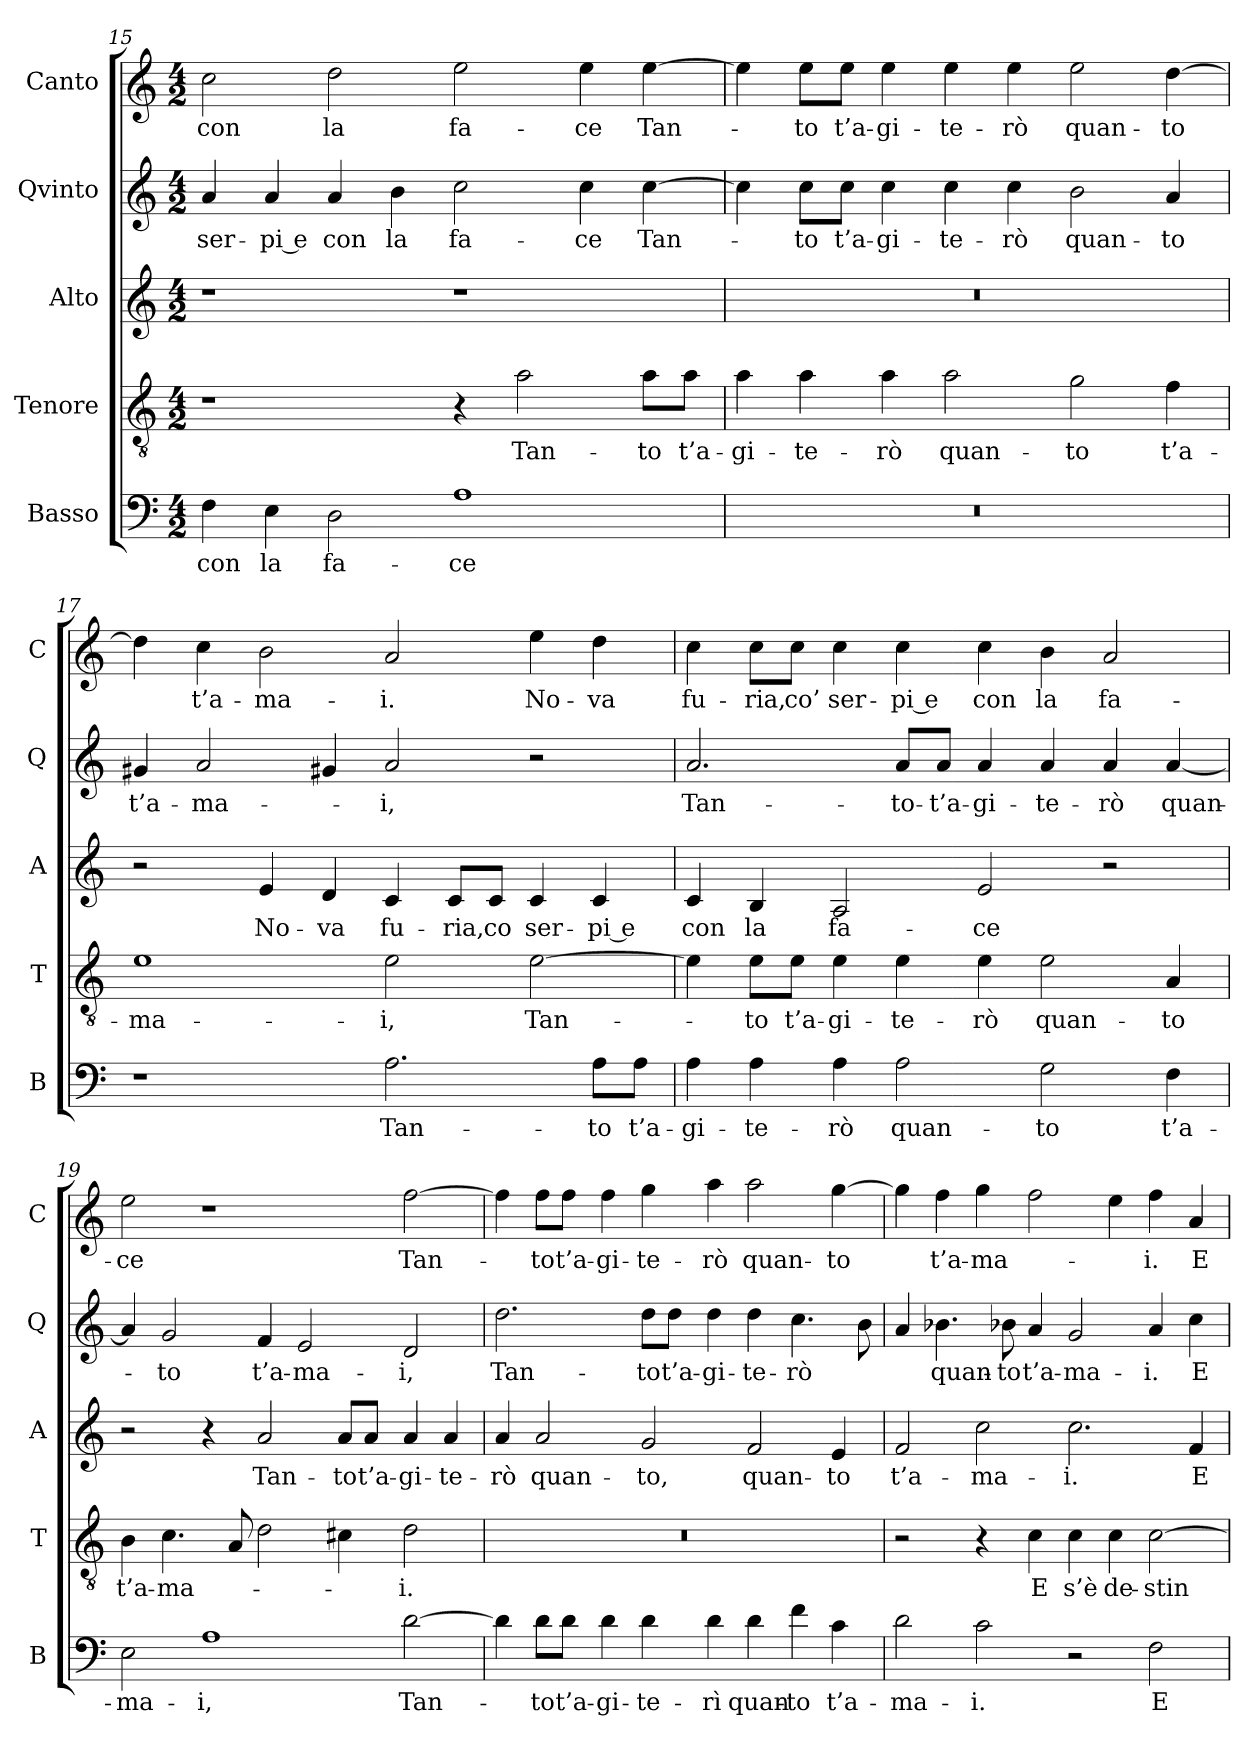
**kern	**text	**kern	**text	**kern	**text	**kern	**text	**kern	**text
*part5	*part5	*part4	*part4	*part3	*part3	*part2	*part2	*part1	*part1
*staff5	*staff5	*staff4	*staff4	*staff3	*staff3	*staff2	*staff2	*staff1	*staff1
*I"Basso	*	*I"Tenore	*	*I"Alto	*	*I"Qvinto	*	*I"Canto	*
*I'B	*	*I'T	*	*I'A	*	*I'Q	*	*I'C	*
*clefF4	*	*clefGv2	*	*clefG2	*	*clefG2	*	*clefG2	*
*k[]	*	*k[]	*	*k[]	*	*k[]	*	*k[]	*
*C:	*	*C:	*	*C:	*	*C:	*	*C:	*
*M4/2	*	*M4/2	*	*M4/2	*	*M4/2	*	*M4/2	*
=15	=15	=15	=15	=15	=15	=15	=15	=15	=15
4F	-con	1r	.	1r	.	4a	ser-	2cc	con
4E	la	.	.	.	.	4a	-pi e	.	.
2D	fa-	.	.	.	.	4a	con	2dd	la
.	.	.	.	.	.	4b	la	.	.
1A	-ce	4r	.	1r	.	2cc	fa-	2ee	fa-
.	.	2a	Tan-	.	.	.	.	.	.
.	.	.	.	.	.	4cc	-ce	4ee	-ce
.	.	8a\L	-to	.	.	[4cc	Tan-	[4ee	Tan-
.	.	8a\J	t’a-	.	.	.	.	.	.
=16	=16	=16	=16	=16	=16	=16	=16	=16	=16
0r	.	4a	-gi-	0r	.	4cc]	.	4ee]	.
.	.	4a	-te-	.	.	8cc\L	-to	8ee\L	-to
.	.	.	.	.	.	8cc\J	t’a-	8ee\J	t’a-
.	.	4a	-rò	.	.	4cc	-gi-	4ee	-gi-
.	.	2a	quan-	.	.	4cc	-te-	4ee	-te-
.	.	.	.	.	.	4cc	-rò	4ee	-rò
.	.	2g	-to	.	.	2b	quan-	2ee	quan-
.	.	4f	t’a-	.	.	4a	-to	[4dd	-to
=17	=17	=17	=17	=17	=17	=17	=17	=17	=17
1r	.	1e	-ma-	2r	.	4g#X	t’a-	4dd]	.
.	.	.	.	.	.	2a	-ma-	4cc	t’a-
.	.	.	.	4e	No-	.	.	2b	-ma-
.	.	.	.	4d	-va	4g#X	.	.	.
2.A	Tan-	2e	-i,	4c	fu-	2a	-i,	2a	-i.
.	.	.	.	8c/L	-ria,	.	.	.	.
.	.	.	.	8c/J	co	.	.	.	.
.	.	[2e	Tan-	4c	ser-	2r	.	4ee	No-
8A\L	-to	.	.	4c	-pi e	.	.	4dd	-va
8A\J	t’a-	.	.	.	.	.	.	.	.
=18	=18	=18	=18	=18	=18	=18	=18	=18	=18
4A	-gi-	4e]	.	4c	con	2.a	Tan-	4cc	fu-
4A	-te-	8e\L	-to	4B	la	.	.	8cc\L	-ria,
.	.	8e\J	t’a-	.	.	.	.	8cc\J	co’
4A	-rò	4e	-gi-	2A	fa-	.	.	4cc	ser-
2A	quan-	4e	-te-	.	.	8a/L	-to-	4cc	-pi e
.	.	.	.	.	.	8a/J	-t’a-	.	.
.	.	4e	-rò	2e	-ce	4a	-gi-	4cc	con
2G	-to	2e	quan-	.	.	4a	-te-	4b	la
.	.	.	.	2r	.	4a	-rò	2a	fa-
4F	t’a-	4A	-to	.	.	[4a	quan-	.	.
=19	=19	=19	=19	=19	=19	=19	=19	=19	=19
2E	-ma-	4B	t’a-	2r	.	4a]	.	2ee	-ce
.	.	4.c	-ma-	.	.	2g	-to	.	.
1A	-i,	.	.	4r	.	.	.	1r	.
.	.	8A	.	.	.	.	.	.	.
.	.	2d	.	2a	Tan-	4f	t’a-	.	.
.	.	.	.	.	.	2e	-ma-	.	.
.	.	4c#X	.	8a/L	-to	.	.	.	.
.	.	.	.	8a/J	t’a-	.	.	.	.
[2d	Tan-	2d	-i.	4a	-gi-	2d	-i,	[2ff	Tan-
.	.	.	.	4a	-te-	.	.	.	.
=20	=20	=20	=20	=20	=20	=20	=20	=20	=20
4d]	.	0r	.	4a	-rò	2.dd	Tan-	4ff]	.
8d\L	-to	.	.	2a	quan-	.	.	8ff\L	-to
8d\J	t’a-	.	.	.	.	.	.	8ff\J	t’a-
4d	-gi-	.	.	.	.	.	.	4ff	-gi-
4d	-te-	.	.	2g	-to,	8dd\L	-to	4gg	-te-
.	.	.	.	.	.	8dd\J	t’a-	.	.
4d	-rì	.	.	.	.	4dd	-gi-	4aa	-rò
4d	quan-	.	.	2f	quan-	4dd	-te-	2aa	quan-
4f	-to	.	.	.	.	4.cc	-rò	.	.
4c	t’a-	.	.	4e	-to	.	.	[4gg	-to
.	.	.	.	.	.	8b	.	.	.
=21	=21	=21	=21	=21	=21	=21	=21	=21	=21
2d	-ma-	2r	.	2f	t’a-	4a	.	4gg]	.
.	.	.	.	.	.	4.b-X	quan-	4ff	t’a-
2c	-i.	4r	.	2cc	-ma-	.	.	4gg	-ma-
.	.	.	.	.	.	8b-X	-to	.	.
.	.	4c	E	.	.	4a	t’a-	2ff	.
2r	.	4c	s’è	2.cc	-i.	2g	-ma-	.	.
.	.	4c	de-	.	.	.	.	4ee	.
2F	E	[2c	-stin	.	.	4a	-i.	4ff	-i.
.	.	.	.	4f	E	4cc	E	4a	E
=	=	=	=	=	=	=	=	=	=
*-	*-	*-	*-	*-	*-	*-	*-	*-	*-
